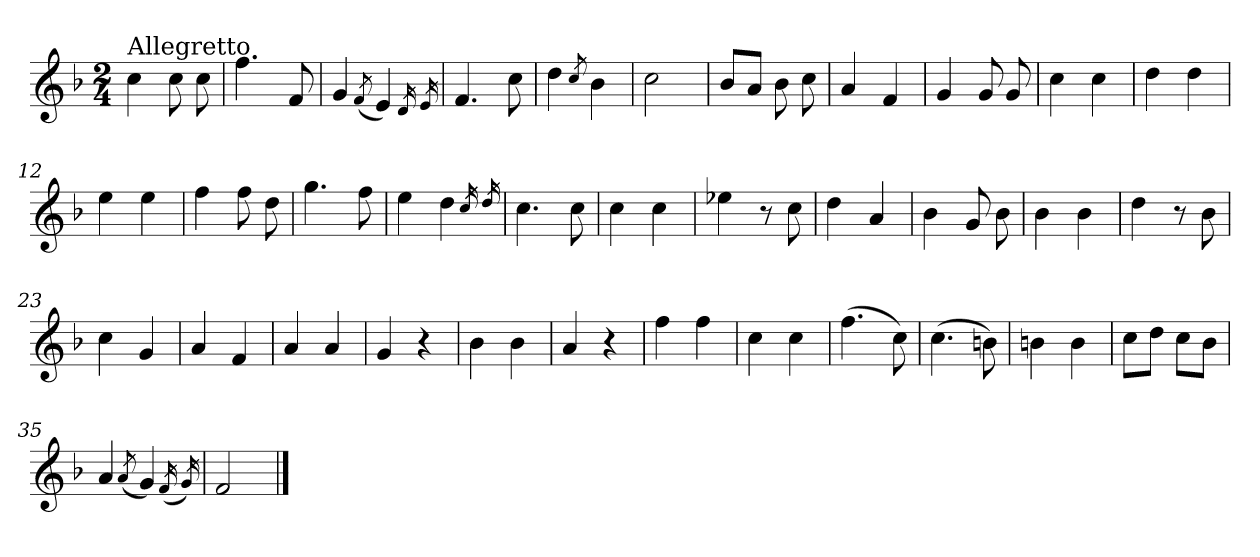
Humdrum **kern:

**kern
*part1
*staff1
*clefG2
*k[b-]
*F:
*M2/4
=1
!LO:TX:a:t=Allegretto
4cc\
8cc\
8cc\
=2
4.ff\
8f/
=3
4g/
(<8qf/
4e/)
16qd/
16qe/
=4
4.f/
8cc\
=5
4dd\
8qcc/
4b-\
=6
2cc\
=7
8b-/L
8a/J
8b-\
8cc\
=8
4a/
4f/
=9
4g/
8g/
8g/
=10
4cc\
4cc\
!!LO:LB:g=z
=11
4dd\
4dd\
=12
4ee\
4ee\
=13
4ff\
8ff\
8dd\
=14
4.gg\
8ff\
=15
4ee\
4dd\
16qcc/
16qdd/
=16
4.cc\
8cc\
=17
4cc\
4cc\
=18
4ee-X\
8r
8cc\
=19
4dd\
4a/
=20
4b-\
8g/
8b-\
=21
4b-\
4b-\
!!LO:LB:g=z
=22
4dd\
8r
8b-\
=23
4cc\
4g/
=24
4a/
4f/
=25
4a/
4a/
=26
4g/
4r
=27
4b-\
4b-\
=28
4a/
4r
=29
4ff\
4ff\
=30
4cc\
4cc\
=31
(>4.ff\
8cc\)
=32
(>4.cc\
8bn\)
!!LO:LB:g=z
=33
4bn\
4b\
=34
8cc\L
8dd\J
8cc\L
8b-\J
=35
4a/
(<8qa/
4g/)
(<16qf/
16qg/)
=36
2f/
==
*-
